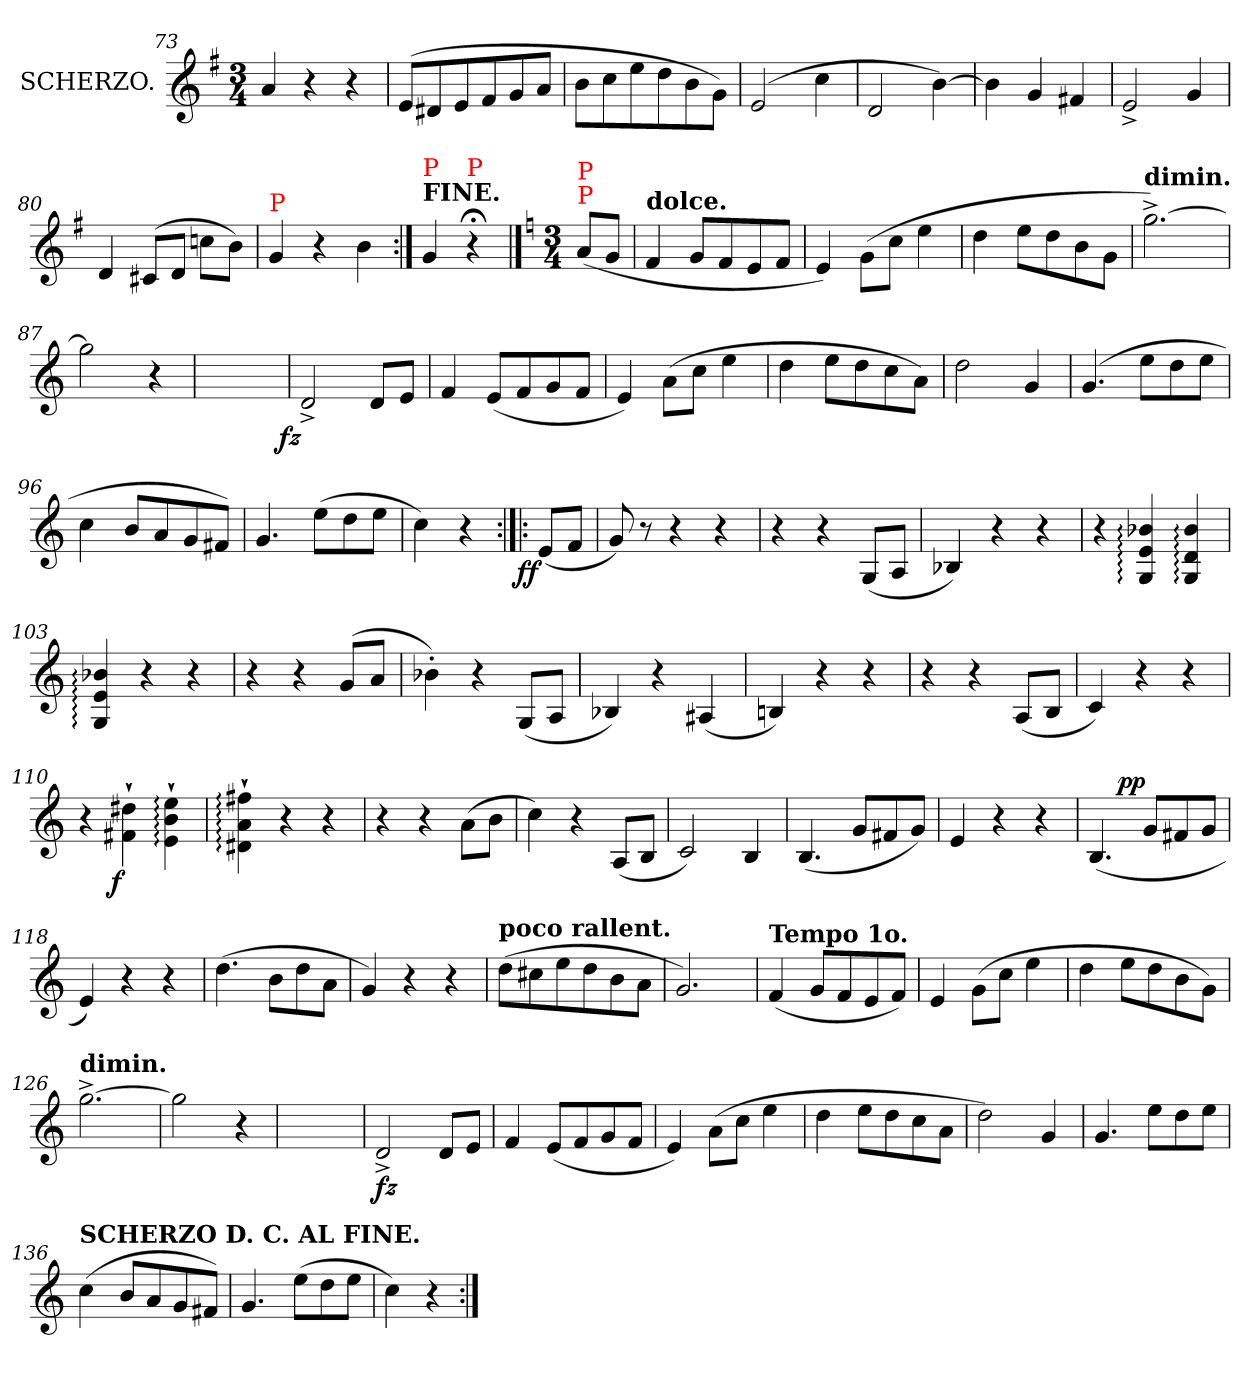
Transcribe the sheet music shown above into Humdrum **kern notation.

**kern	**dynam
*part1	*part1
*staff1	*staff1
*I"SCHERZO.	*
*clefG2	*
*k[f#]	*
*G:	*
*M3/4	*
=73	=73
4a	.
4r	.
4r	.
=74	=74
(>8eL	.
8d#X	.
8e	.
8f#	.
8g	.
8aJ	.
=75	=75
8bL	.
8cc	.
8ee	.
8dd	.
8b	.
8gJ)	.
=76	=76
(>2e	.
4cc	.
=77	=77
2d	.
[4b)	.
=78	=78
4b]	.
4g	.
4f#X	.
=79	=79
2e^<	.
4g	.
=80	=80
4d	.
(>8c#XL	.
8dJ	.
8ccnL	.
8bJ)	.
=81	=81
!LO:TX:a:color=red:t=P	!
4g	.
4r	.
4b	.
=:|!	=:|!
!LO:TX:a:B:t=FINE.	!
!LO:TX:a:color=red:t=P	!
4g	.
!LO:TX:a:color=red:t=P	!
4r;<	.
==	==
*k[]	*
*M3/4	*
!LO:TX:a:color=red:t=P	!
!LO:TX:a:color=red:t=P	!
(<8aL	.
8gJ	.
=83	=83
!LO:TX:a:B:t=dolce.	!
4f	.
8gL	.
8f	.
8e	.
8fJ	.
=84	=84
4e)	.
(>8g\L	.
8ccJ	.
4ee	.
=85	=85
4dd	.
8eeL	.
8dd	.
8b	.
8gJ	.
=86	=86
!LO:TX:B:t=dimin.	!
[2.gg^<)	.
=87	=87
2gg]	.
4r	.
=88	=88
2.ryy	.
=90	=90
!	!LO:DY:rj
2d^>	fz
8dL	.
8eJ	.
=91	=91
4f	.
(<8eL	.
8f	.
8g	.
8fJ	.
=92	=92
4e)	.
(>8aL	.
8ccJ	.
4ee	.
=93	=93
4dd	.
8eeL	.
8dd	.
8cc	.
8aJ)	.
=94	=94
2dd	.
4g	.
=95	=95
(>4.g	.
8eeL	.
8dd	.
8eeJ	.
=96	=96
4cc	.
8bL	.
8a	.
8g	.
8f#XJ)	.
=97	=97
4.g	.
(>8eeL	.
8dd	.
8eeJ	.
=	=
4cc)	.
4r	.
=98:|!|:	=98:|!|:
!	!LO:DY:rj
(<8eL	ff
8fJ	.
=99	=99
8g)	.
8r	.
4r	.
4r	.
=100	=100
4r	.
4r	.
(<8GL	.
8AJ	.
=101	=101
4B-X)	.
4r	.
4r	.
=102	=102
4r	.
4b-X: 4e: 4G:	.
4b-: 4d: 4G:	.
=103	=103
4b-X: 4e: 4G:	.
4r	.
4r	.
=104	=104
4r	.
4r	.
(8gL	.
8aJ	.
=105	=105
4b-X')	.
4r	.
(<8GL	.
8AJ	.
=106	=106
4B-X)	.
4r	.
(<4A#X	.
=107	=107
4Bn)	.
4r	.
4r	.
=108	=108
4r	.
4r	.
(<8AL	.
8BJ	.
=109	=109
4c)	.
4r	.
4r	.
=110	=110
4r	.
!	!LO:DY:rj
4dd#X`>\ 4f#X`>\	f
4ee:`>\ 4b:`>\ 4e:`>\	.
=111	=111
4ff#X:`>\ 4a:`>\ 4d#X:`>\	.
4r	.
4r	.
=112	=112
4r	.
4r	.
(8a\L	.
8b\J	.
=113	=113
4cc)	.
4r	.
(<8AL	.
8BJ	.
=114	=114
2c)	.
4B	.
=115	=115
(<4.B	.
8gL	.
8f#X	.
8gJ)	.
=116	=116
4e	.
4r	.
4r	.
=117	=117
(<4.B	.
!	!LO:DY:a:rj
8gL	pp
8f#X	.
8gJ	.
=118	=118
4e)	.
4r	.
4r	.
=119	=119
(>4.dd	.
8bL	.
8dd	.
8aJ	.
=120	=120
4g)	.
4r	.
4r	.
=121	=121
!LO:TX:a:B:t=poco rallent.	!
(>8ddL	.
8cc#X	.
8ee	.
8dd	.
8b	.
8aJ	.
=122	=122
2.g)	.
=123	=123
!LO:TX:a:B:t=Tempo 1o.	!
(<4f	.
8gL	.
8f	.
8e	.
8fJ)	.
=124	=124
4e	.
(>8g\L	.
8ccJ	.
4ee	.
=125	=125
4dd	.
8eeL	.
8dd	.
8b	.
8gJ)	.
=126	=126
!LO:TX:B:t=dimin.	!
[2.gg^	.
=127	=127
2gg]	.
4r	.
=128	=128
2.ryy	.
=130	=130
2d^>	fz
8dL	.
8eJ	.
=131	=131
4f	.
(<8eL	.
8f	.
8g	.
8fJ	.
=132	=132
4e)	.
(>8aL	.
8ccJ	.
4ee	.
=133	=133
4dd	.
8eeL	.
8dd	.
8cc	.
8aJ	.
=134	=134
2dd)	.
4g	.
=135	=135
4.g	.
8eeL	.
8dd	.
8eeJ	.
=136	=136
!LO:TX:a:B:t=SCHERZO D. C. AL FINE.	!
(<4cc	.
8bL	.
8a	.
8g	.
8f#XJ)	.
=137	=137
4.g	.
(8eeL	.
8dd	.
8eeJ	.
=138	=138
4cc)	.
4r	.
=:|!	=:|!
*-	*-
